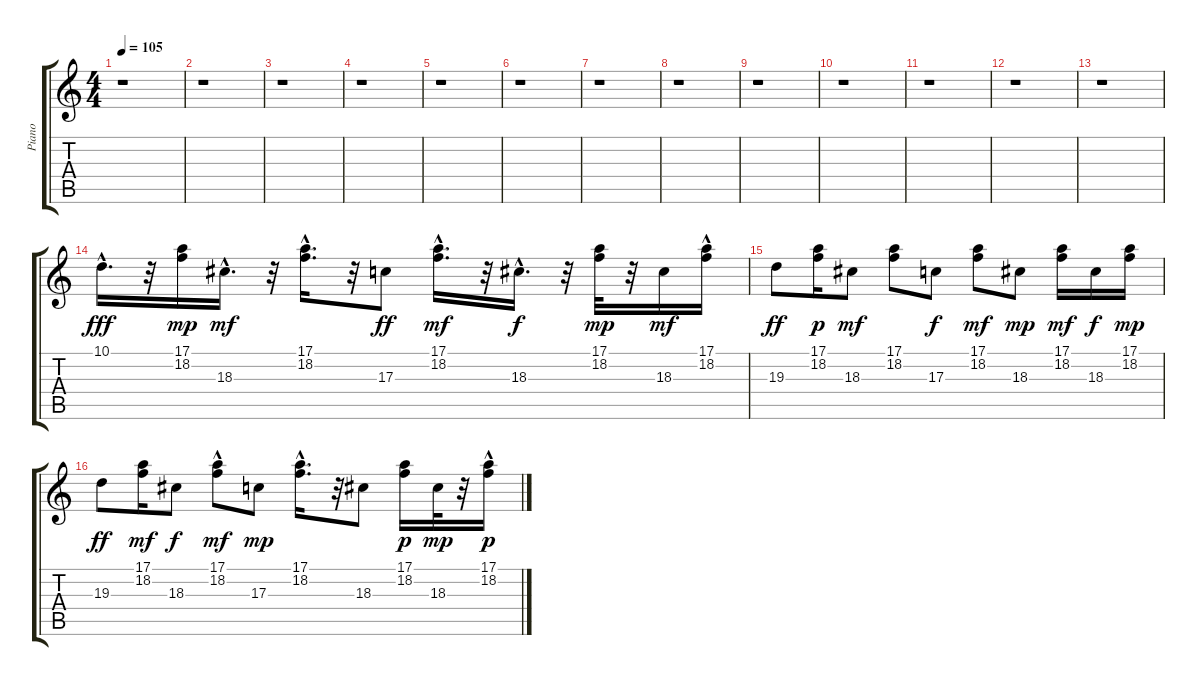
\track ("Piano" "Piano") {instrument acousticgrandpiano}
\staff {score tabs}
\tuning (E4 B3 G3 D3 A2 E2) {hide}
\ts (4 4)
\tempo 105
\clef g2
\ks c
r.1{dy mf} |
r.1 |
r.1 |
r.1 |
r.1 |
r.1 |
r.1 |
r.1 |
r.1 |
r.1 |
r.1 |
r.1 |
r.1 |
10.1{hac}.16{d dy fff} r.32 (17.1 18.2).16{dy mp} 18.3{hac}.16{d dy mf} r.32 (17.1{hac} 18.2{hac}).16{d} r.32 17.3.8{dy ff} (17.1{hac} 18.2{hac}).16{d dy mf} r.32 18.3{hac}.16{d dy f} r.32 (17.1 18.2).32{dy mp} r.32 18.3.16{dy mf} (17.1{hac} 18.2).16 |
19.3.8{dy ff} (17.1 18.2).16{dy p} 18.3.8{dy mf} (17.1 18.2).8 17.3.8{dy f} (17.1 18.2).8{dy mf} 18.3.8{dy mp} (17.1 18.2).16{dy mf} 18.3.16{dy f} (17.1 18.2).16{dy mp} |
19.3.8{dy ff} (17.1 18.2).16{dy mf} 18.3.8{dy f} (17.1{hac} 18.2).8{dy mf} 17.3.8{dy mp} (17.1{hac} 18.2{hac}).16{d} r.32 18.3.8 (17.1 18.2).16{dy p} 18.3.32{dy mp} r.32 (17.1{hac} 18.2{hac}).16{dy p}
